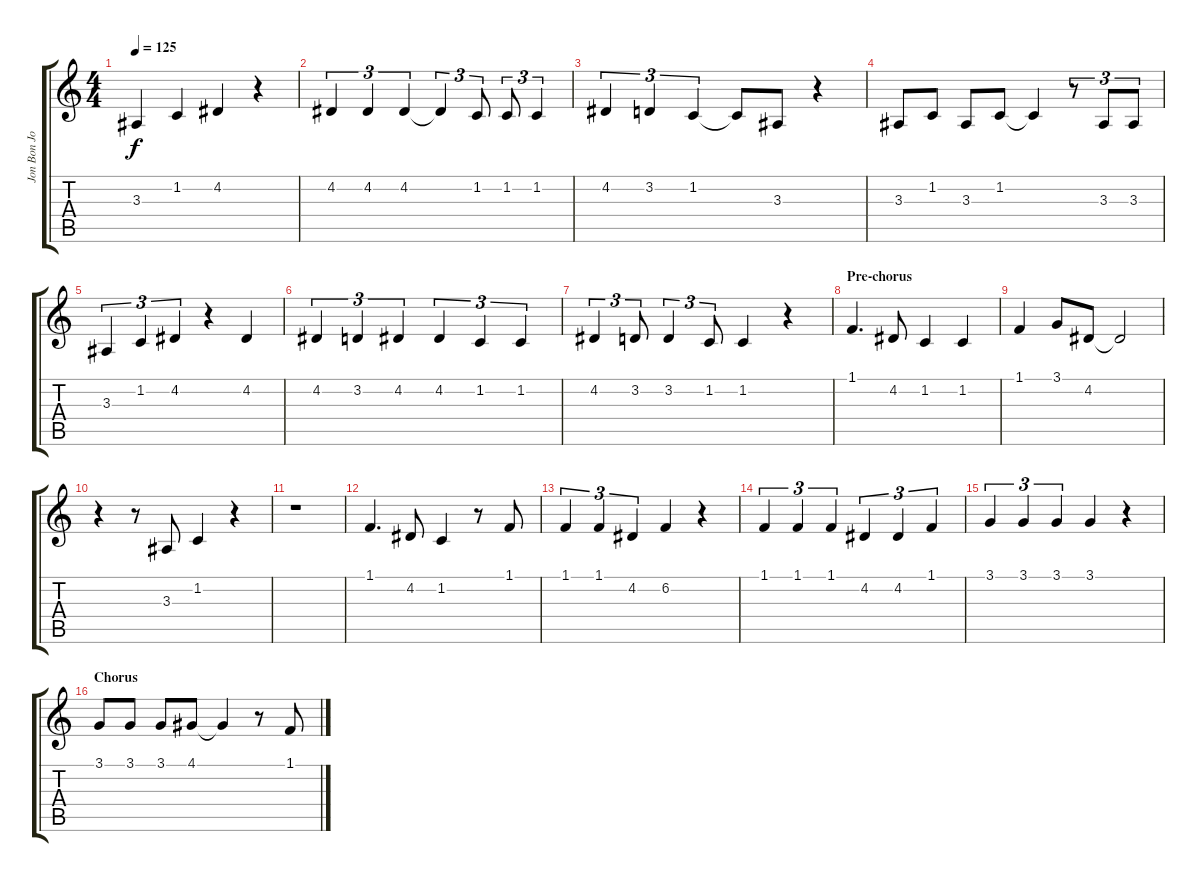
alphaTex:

\track ("Jon Bon Jovi" "Jon Bon Jo") {instrument tenorsax}
\staff {score tabs}
\tuning (E4 B3 G3 D3 A2 E2) {hide}
\ts (4 4)
\tempo 125
\clef g2
\ks c
3.3.4{dy f} 1.2.4 4.2.4 r.4 |
4.2.4{tu (3 2)} 4.2.4{tu (3 2)} 4.2.4{tu (3 2)} 4.2{t}.4{tu (3 2)} 1.2.8{tu (3 2)} 1.2.8{tu (3 2)} 1.2.4{tu (3 2)} |
4.2.4{tu (3 2)} 3.2.4{tu (3 2)} 1.2.4{tu (3 2)} 1.2{t}.8 3.3.8 r.4 |
3.3.8 1.2.8 3.3.8 1.2.8 1.2{t}.4 r.8{tu (3 2)} 3.3.8{tu (3 2)} 3.3.8{tu (3 2)} |
3.3.4{tu (3 2)} 1.2.4{tu (3 2)} 4.2.4{tu (3 2)} r.4 4.2.4 |
4.2.4{tu (3 2)} 3.2.4{tu (3 2)} 4.2.4{tu (3 2)} 4.2.4{tu (3 2)} 1.2.4{tu (3 2)} 1.2.4{tu (3 2)} |
4.2.4{tu (3 2)} 3.2.8{tu (3 2)} 3.2.4{tu (3 2)} 1.2.8{tu (3 2)} 1.2.4 r.4 |
\section ("" "Pre-chorus")
1.1.4{d} 4.2.8 1.2.4 1.2.4 |
1.1.4 3.1.8 4.2.8 4.2{t}.2 |
r.4 r.8 3.3.8 1.2.4 r.4 |
r.1 |
1.1.4{d} 4.2.8 1.2.4 r.8 1.1.8 |
1.1.4{tu (3 2)} 1.1.4{tu (3 2)} 4.2.4{tu (3 2)} 6.2.4 r.4 |
1.1.4{tu (3 2)} 1.1.4{tu (3 2)} 1.1.4{tu (3 2)} 4.2.4{tu (3 2)} 4.2.4{tu (3 2)} 1.1.4{tu (3 2)} |
3.1.4{tu (3 2)} 3.1.4{tu (3 2)} 3.1.4{tu (3 2)} 3.1.4 r.4 |
\section ("" "Chorus")
3.1.8 3.1.8 3.1.8 4.1.8 4.1{t}.4 r.8 1.1.8
